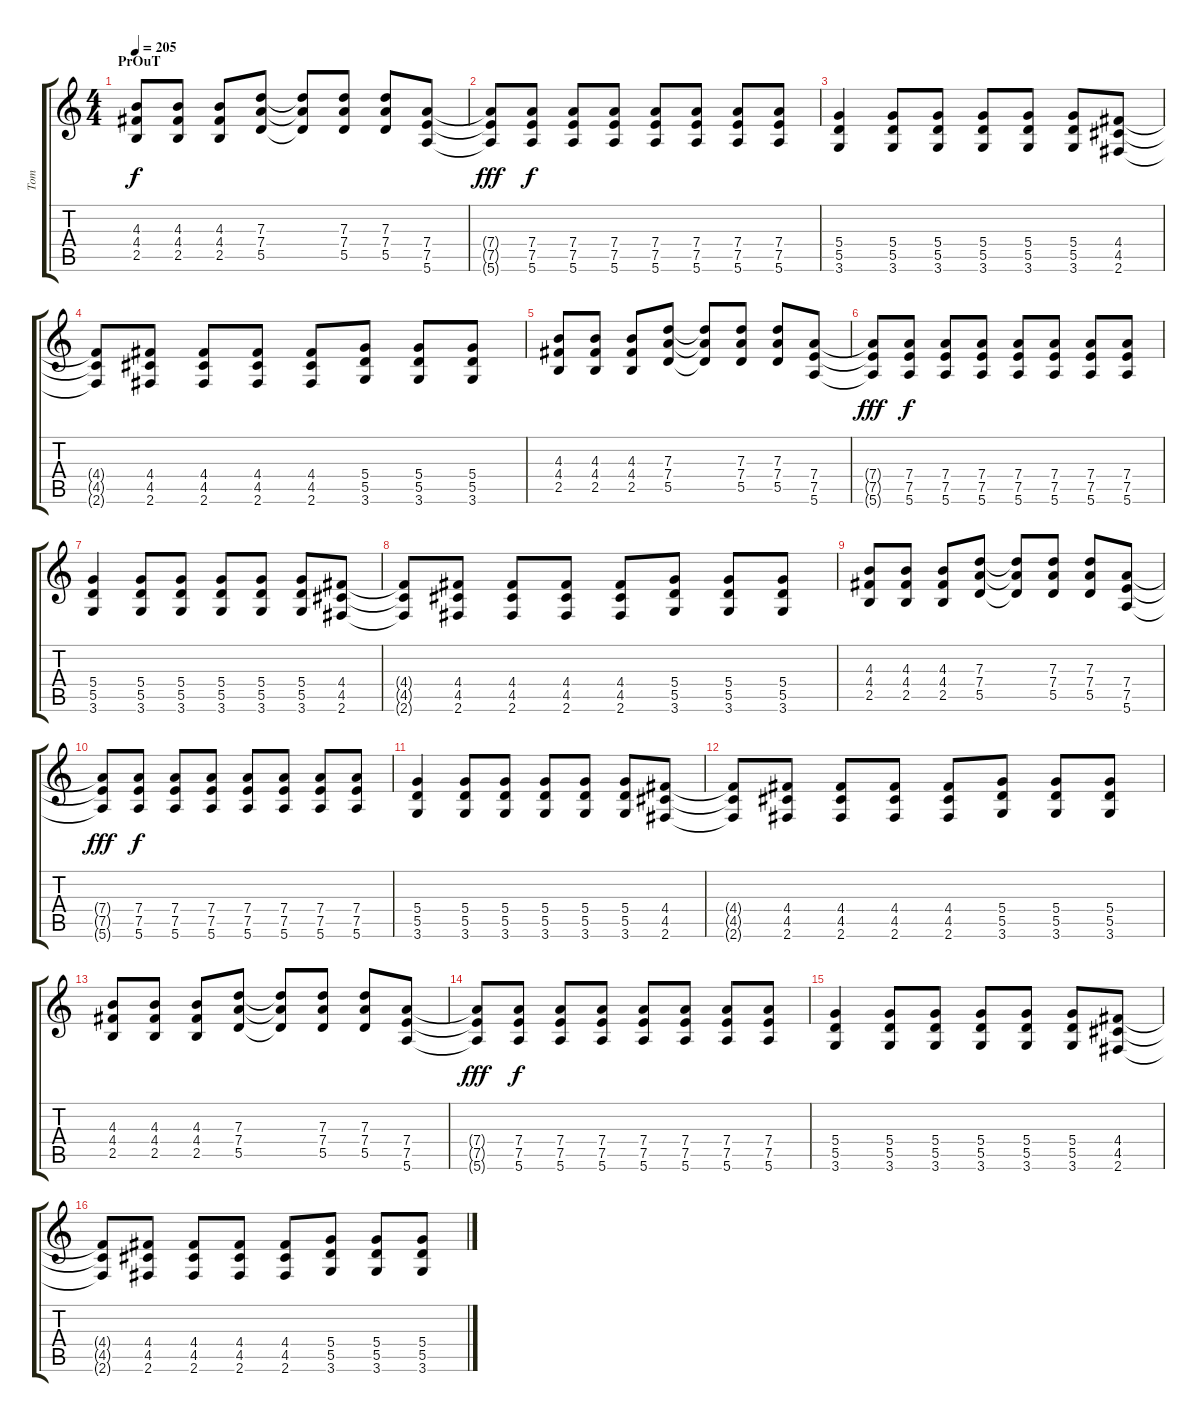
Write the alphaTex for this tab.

\track ("Tom" "Tom") {instrument overdrivenguitar}
\staff {score tabs}
\tuning (E4 B3 G3 D3 A2 E2) {hide}
\ts (4 4)
\section ("" "PrOuT")
\tempo 205
\clef g2
\ks c
(4.3 4.4 2.5).8{dy f} (4.3 4.4 2.5).8 (4.3 4.4 2.5).8 (7.3 7.4 5.5).8 (7.3{t} 7.4{t} 5.5{t}).8 (7.3 7.4 5.5).8 (7.3 7.4 5.5).8 (7.4 7.5 5.6).8 |
(7.4{t} 7.5{t} 5.6{t}).8{dy fff} (7.4 7.5 5.6).8{dy f} (7.4 7.5 5.6).8 (7.4 7.5 5.6).8 (7.4 7.5 5.6).8 (7.4 7.5 5.6).8 (7.4 7.5 5.6).8 (7.4 7.5 5.6).8 |
(5.4 5.5 3.6).4 (5.4 5.5 3.6).8 (5.4 5.5 3.6).8 (5.4 5.5 3.6).8 (5.4 5.5 3.6).8 (5.4 5.5 3.6).8 (4.4 4.5 2.6).8 |
(4.4{t} 4.5{t} 2.6{t}).8 (4.4 4.5 2.6).8 (4.4 4.5 2.6).8 (4.4 4.5 2.6).8 (4.4 4.5 2.6).8 (5.4 5.5 3.6).8 (5.4 5.5 3.6).8 (5.4 5.5 3.6).8 |
(4.3 4.4 2.5).8 (4.3 4.4 2.5).8 (4.3 4.4 2.5).8 (7.3 7.4 5.5).8 (7.3{t} 7.4{t} 5.5{t}).8 (7.3 7.4 5.5).8 (7.3 7.4 5.5).8 (7.4 7.5 5.6).8 |
(7.4{t} 7.5{t} 5.6{t}).8{dy fff} (7.4 7.5 5.6).8{dy f} (7.4 7.5 5.6).8 (7.4 7.5 5.6).8 (7.4 7.5 5.6).8 (7.4 7.5 5.6).8 (7.4 7.5 5.6).8 (7.4 7.5 5.6).8 |
(5.4 5.5 3.6).4 (5.4 5.5 3.6).8 (5.4 5.5 3.6).8 (5.4 5.5 3.6).8 (5.4 5.5 3.6).8 (5.4 5.5 3.6).8 (4.4 4.5 2.6).8 |
(4.4{t} 4.5{t} 2.6{t}).8 (4.4 4.5 2.6).8 (4.4 4.5 2.6).8 (4.4 4.5 2.6).8 (4.4 4.5 2.6).8 (5.4 5.5 3.6).8 (5.4 5.5 3.6).8 (5.4 5.5 3.6).8 |
(4.3 4.4 2.5).8 (4.3 4.4 2.5).8 (4.3 4.4 2.5).8 (7.3 7.4 5.5).8 (7.3{t} 7.4{t} 5.5{t}).8 (7.3 7.4 5.5).8 (7.3 7.4 5.5).8 (7.4 7.5 5.6).8 |
(7.4{t} 7.5{t} 5.6{t}).8{dy fff} (7.4 7.5 5.6).8{dy f} (7.4 7.5 5.6).8 (7.4 7.5 5.6).8 (7.4 7.5 5.6).8 (7.4 7.5 5.6).8 (7.4 7.5 5.6).8 (7.4 7.5 5.6).8 |
(5.4 5.5 3.6).4 (5.4 5.5 3.6).8 (5.4 5.5 3.6).8 (5.4 5.5 3.6).8 (5.4 5.5 3.6).8 (5.4 5.5 3.6).8 (4.4 4.5 2.6).8 |
(4.4{t} 4.5{t} 2.6{t}).8 (4.4 4.5 2.6).8 (4.4 4.5 2.6).8 (4.4 4.5 2.6).8 (4.4 4.5 2.6).8 (5.4 5.5 3.6).8 (5.4 5.5 3.6).8 (5.4 5.5 3.6).8 |
(4.3 4.4 2.5).8 (4.3 4.4 2.5).8 (4.3 4.4 2.5).8 (7.3 7.4 5.5).8 (7.3{t} 7.4{t} 5.5{t}).8 (7.3 7.4 5.5).8 (7.3 7.4 5.5).8 (7.4 7.5 5.6).8 |
(7.4{t} 7.5{t} 5.6{t}).8{dy fff} (7.4 7.5 5.6).8{dy f} (7.4 7.5 5.6).8 (7.4 7.5 5.6).8 (7.4 7.5 5.6).8 (7.4 7.5 5.6).8 (7.4 7.5 5.6).8 (7.4 7.5 5.6).8 |
(5.4 5.5 3.6).4 (5.4 5.5 3.6).8 (5.4 5.5 3.6).8 (5.4 5.5 3.6).8 (5.4 5.5 3.6).8 (5.4 5.5 3.6).8 (4.4 4.5 2.6).8 |
(4.4{t} 4.5{t} 2.6{t}).8 (4.4 4.5 2.6).8 (4.4 4.5 2.6).8 (4.4 4.5 2.6).8 (4.4 4.5 2.6).8 (5.4 5.5 3.6).8 (5.4 5.5 3.6).8 (5.4 5.5 3.6).8
